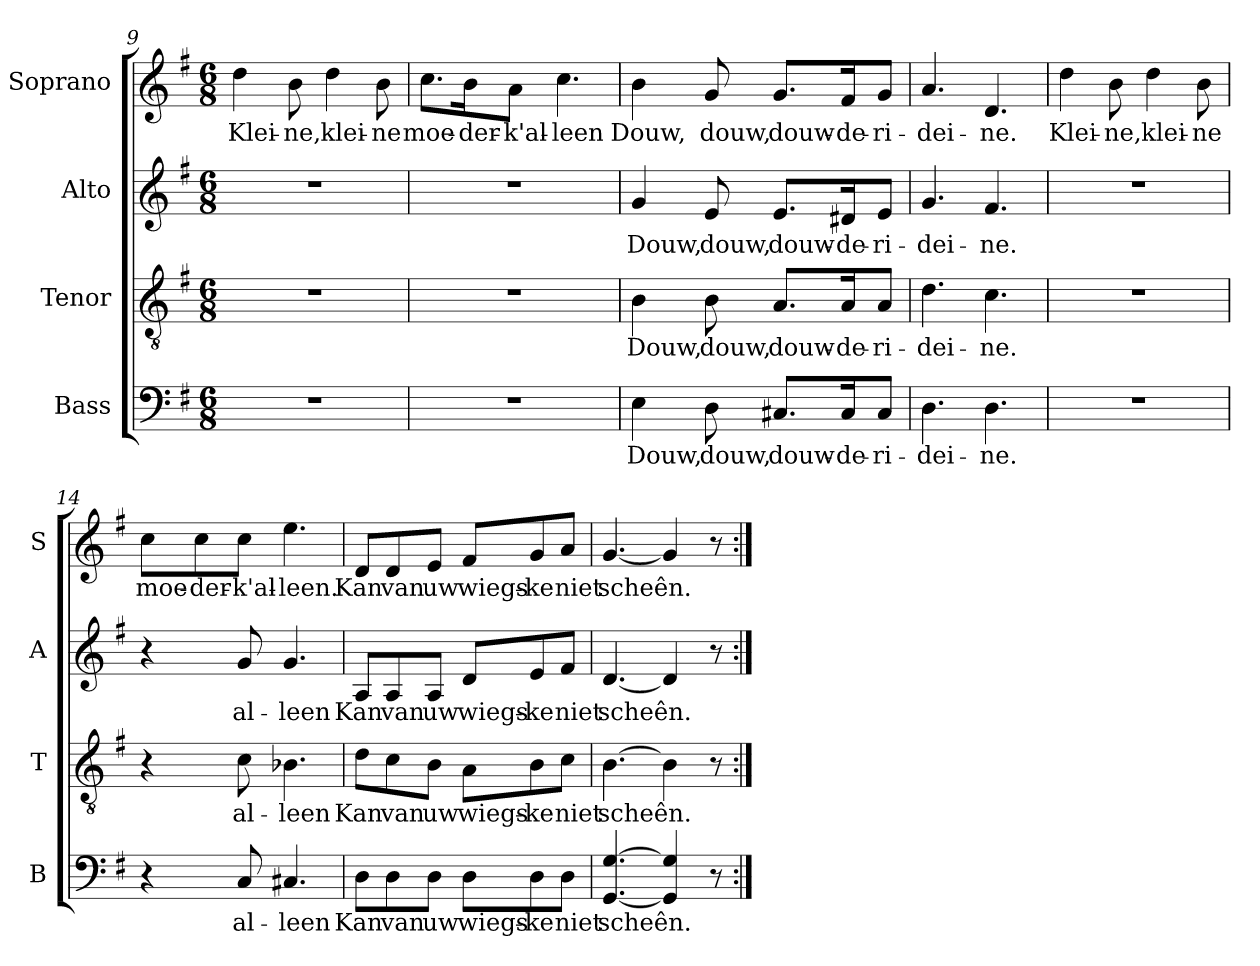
**kern	**text	**kern	**text	**kern	**text	**kern	**text
*part4	*part4	*part3	*part3	*part2	*part2	*part1	*part1
*staff4	*staff4	*staff3	*staff3	*staff2	*staff2	*staff1	*staff1
*I"Bass	*	*I"Tenor	*	*I"Alto	*	*I"Soprano	*
*I'B	*	*I'T	*	*I'A	*	*I'S	*
*clefF4	*	*clefGv2	*	*clefG2	*	*clefG2	*
*k[f#]	*	*k[f#]	*	*k[f#]	*	*k[f#]	*
*G:	*	*G:	*	*G:	*	*G:	*
*M6/8	*	*M6/8	*	*M6/8	*	*M6/8	*
=9	=9	=9	=9	=9	=9	=9	=9
!	!	!	!	!	!	!	!LO:LY:b
2.r	.	2.r	.	2.r	.	4dd\	Klei-
!	!	!	!	!	!	!	!LO:LY:b
.	.	.	.	.	.	8b\	-ne,
!	!	!	!	!	!	!	!LO:LY:b
.	.	.	.	.	.	4dd\	klei-
!	!	!	!	!	!	!	!LO:LY:b
.	.	.	.	.	.	8b\	-ne
=10	=10	=10	=10	=10	=10	=10	=10
!	!	!	!	!	!	!	!LO:LY:b
2.r	.	2.r	.	2.r	.	8.cc\L	moe-
!	!	!	!	!	!	!	!LO:LY:b
.	.	.	.	.	.	16b\k	-der-
!	!	!	!	!	!	!	!LO:LY:b
.	.	.	.	.	.	8a\J	-k'al-
!	!	!	!	!	!	!	!LO:LY:b
.	.	.	.	.	.	4.cc\	-leen
=11	=11	=11	=11	=11	=11	=11	=11
!	!LO:LY:b	!	!LO:LY:b	!	!LO:LY:b	!	!LO:LY:b
4E\	Douw,	4B\	Douw,	4g/	Douw,	4b\	Douw,
!	!LO:LY:b	!	!LO:LY:b	!	!LO:LY:b	!	!LO:LY:b
8D\	douw,	8B\	douw,	8e/	douw,	8g/	douw,
!	!LO:LY:b	!	!LO:LY:b	!	!LO:LY:b	!	!LO:LY:b
8.C#X/L	douw-	8.A/L	douw-	8.e/L	douw-	8.g/L	douw-
!	!LO:LY:b	!	!LO:LY:b	!	!LO:LY:b	!	!LO:LY:b
16C#/k	-de-	16A/k	-de-	16d#X/k	-de-	16f#/k	-de-
!	!LO:LY:b	!	!LO:LY:b	!	!LO:LY:b	!	!LO:LY:b
8C#/J	-ri-	8A/J	-ri-	8e/J	-ri-	8g/J	-ri-
=12	=12	=12	=12	=12	=12	=12	=12
!	!LO:LY:b	!	!LO:LY:b	!	!LO:LY:b	!	!LO:LY:b
4.D\	-dei-	4.d\	-dei-	4.g/	-dei-	4.a/	-dei-
!	!LO:LY:b	!	!LO:LY:b	!	!LO:LY:b	!	!LO:LY:b
4.D\	-ne.	4.c\	-ne.	4.f#/	-ne.	4.d/	-ne.
!!LO:LB:g=z
=13	=13	=13	=13	=13	=13	=13	=13
!	!	!	!	!	!	!	!LO:LY:b
2.r	.	2.r	.	2.r	.	4dd\	Klei-
!	!	!	!	!	!	!	!LO:LY:b
.	.	.	.	.	.	8b\	-ne,
!	!	!	!	!	!	!	!LO:LY:b
.	.	.	.	.	.	4dd\	klei-
!	!	!	!	!	!	!	!LO:LY:b
.	.	.	.	.	.	8b\	-ne
=14	=14	=14	=14	=14	=14	=14	=14
!	!	!	!	!	!	!	!LO:LY:b
4r	.	4r	.	4r	.	8cc\L	moe-
!	!	!	!	!	!	!	!LO:LY:b
.	.	.	.	.	.	8cc\	-der-
!	!LO:LY:b	!	!LO:LY:b	!	!LO:LY:b	!	!LO:LY:b
8C/	al-	8c\	al-	8g/	al-	8cc\J	-k'al-
!	!LO:LY:b	!	!LO:LY:b	!	!LO:LY:b	!	!LO:LY:b
4.C#X/	-leen	4.B-X\	-leen	4.g/	-leen	4.ee\	-leen.
=15	=15	=15	=15	=15	=15	=15	=15
!	!LO:LY:b	!	!LO:LY:b	!	!LO:LY:b	!	!LO:LY:b
8D\L	Kan	8d\L	Kan	8A/L	Kan	8d/L	Kan
!	!LO:LY:b	!	!LO:LY:b	!	!LO:LY:b	!	!LO:LY:b
8D\	van	8c\	van	8A/	van	8d/	van
!	!LO:LY:b	!	!LO:LY:b	!	!LO:LY:b	!	!LO:LY:b
8D\J	uw	8B\J	uw	8A/J	uw	8e/J	uw
!	!LO:LY:b	!	!LO:LY:b	!	!LO:LY:b	!	!LO:LY:b
8D\L	wiegs-	8A\L	wiegs-	8d/L	wiegs-	8f#/L	wiegs-
!	!LO:LY:b	!	!LO:LY:b	!	!LO:LY:b	!	!LO:LY:b
8D\	-ke	8B\	-ke	8e/	-ke	8g/	-ke
!	!LO:LY:b	!	!LO:LY:b	!	!LO:LY:b	!	!LO:LY:b
8D\J	niet	8c\J	niet	8f#/J	niet	8a/J	niet
=16	=16	=16	=16	=16	=16	=16	=16
!	!LO:LY:b	!	!LO:LY:b	!	!LO:LY:b	!	!LO:LY:b
[4.GG/ [4.G/	scheên.	[4.B\	scheên.	[4.d/	scheên.	[4.g/	scheên.
4GG/] 4G/]	.	4B\]	.	4d/]	.	4g/]	.
8r	.	8r	.	8r	.	8r	.
=:|!	=:|!	=:|!	=:|!	=:|!	=:|!	=:|!	=:|!
*-	*-	*-	*-	*-	*-	*-	*-
